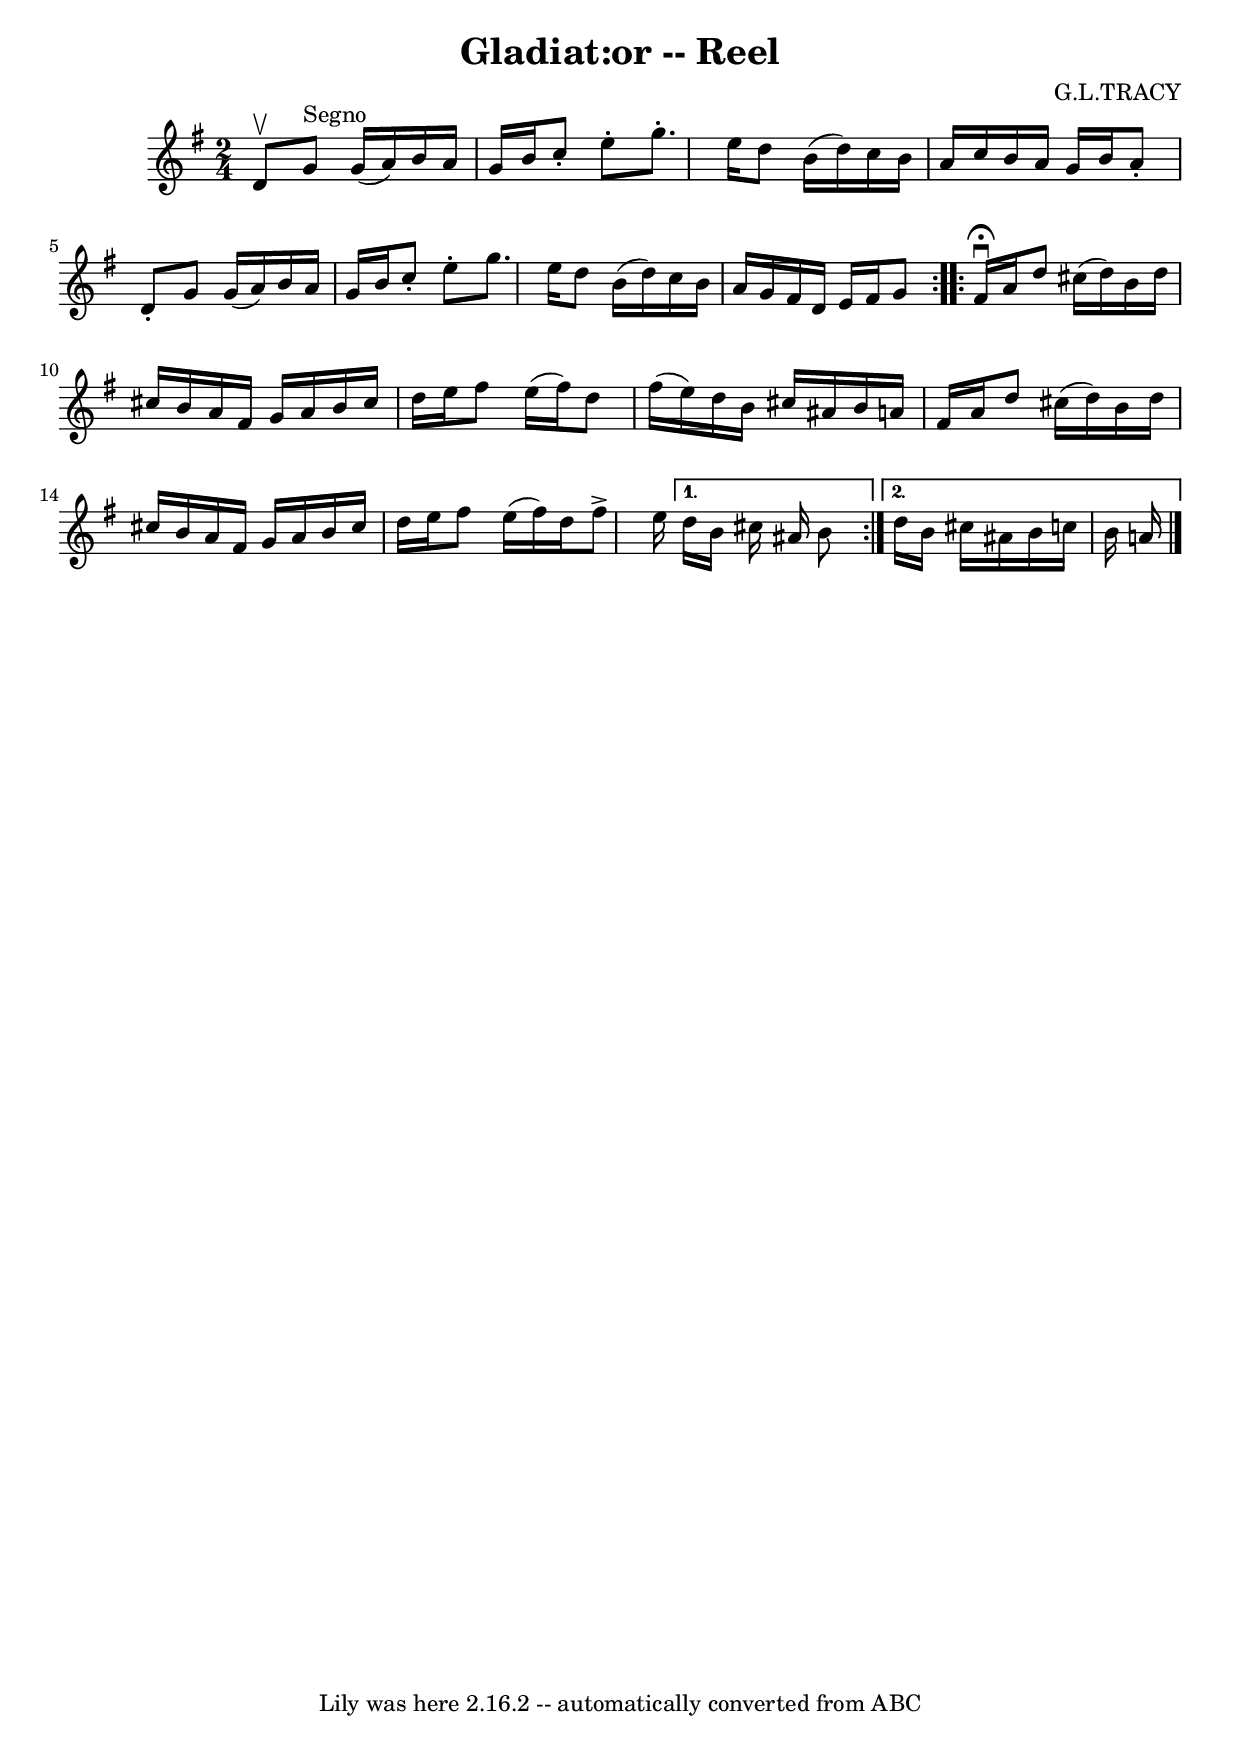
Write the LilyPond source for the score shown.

\version "2.16.2"
\include "Mammoth.ily"
\header {
  %% book = "Ryan's Mammoth Collection"
  composer = "G.L.TRACY"
  crossRefNumber = "1"
  footnotes = "\\\\286"
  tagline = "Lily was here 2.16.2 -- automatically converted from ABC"
  title = "Gladiat:or -- Reel"

}
voicedefault =  {



  \repeat volta 2 {

    \time 2/4 
    \key g \major
    d'8^\upbow   |
    g'8^"Segno" g'16 (
    a'16) b'16 a'16 g'16 b'16    |
    c''8-. e''8-. g''8.-. e''16    |
    d''8 b'16 (d''16) c''16 b'16 a'16    
    c''16    |
    b'16 a'16 g'16 b'16 a'8-. d'8-.   |
    
    g'8 g'16 (a'16) b'16 a'16 g'16 b'16    |
    c''8-. e''8-. g''8. e''16    |
    d''8 b'16 (d''16) c''16  
    b'16 a'16 g'16    |
    fis'16 d'16 e'16 fis'16 g'8    

  }     
  \repeat volta 2 {
    fis'16^\fermata^\downbow a'16  |
    d''8   
    cis''16 (d''16) b'16 d''16 cis''!16 b'16    |
    a'16   
    fis'16 g'16 a'16 b'16 cis''16 d''16 e''16    |
    
    fis''8 e''16 (fis''16) d''8 fis''16 (e''16)   |
    
    d''16 b'16 cis''16 ais'16 b'16 a'!16 fis'16 a'16     |
    d''8 cis''16 (d''16) b'16 d''16 cis''16 b'16    |
    a'16 fis'16 g'16 a'16 b'16 cis''16 d''16 e''16  |
    fis''8 e''16 (fis''16) d''16 fis''8^\accent   
    e''16    
  } \alternative{{ d''16 b'16 cis''16 ais'16 b'8  
		 } {   
		   d''16 b'16 cis''16 ais'16 b'16 c''!16 b'16 a'!16      
		   \bar "|."   
		 }
	       }

}

\score{
  <<

    \context Staff="default"
    {
      \voicedefault 
      
    }

  >>
  \layout {
    
  }
  \midi {
  }

}
